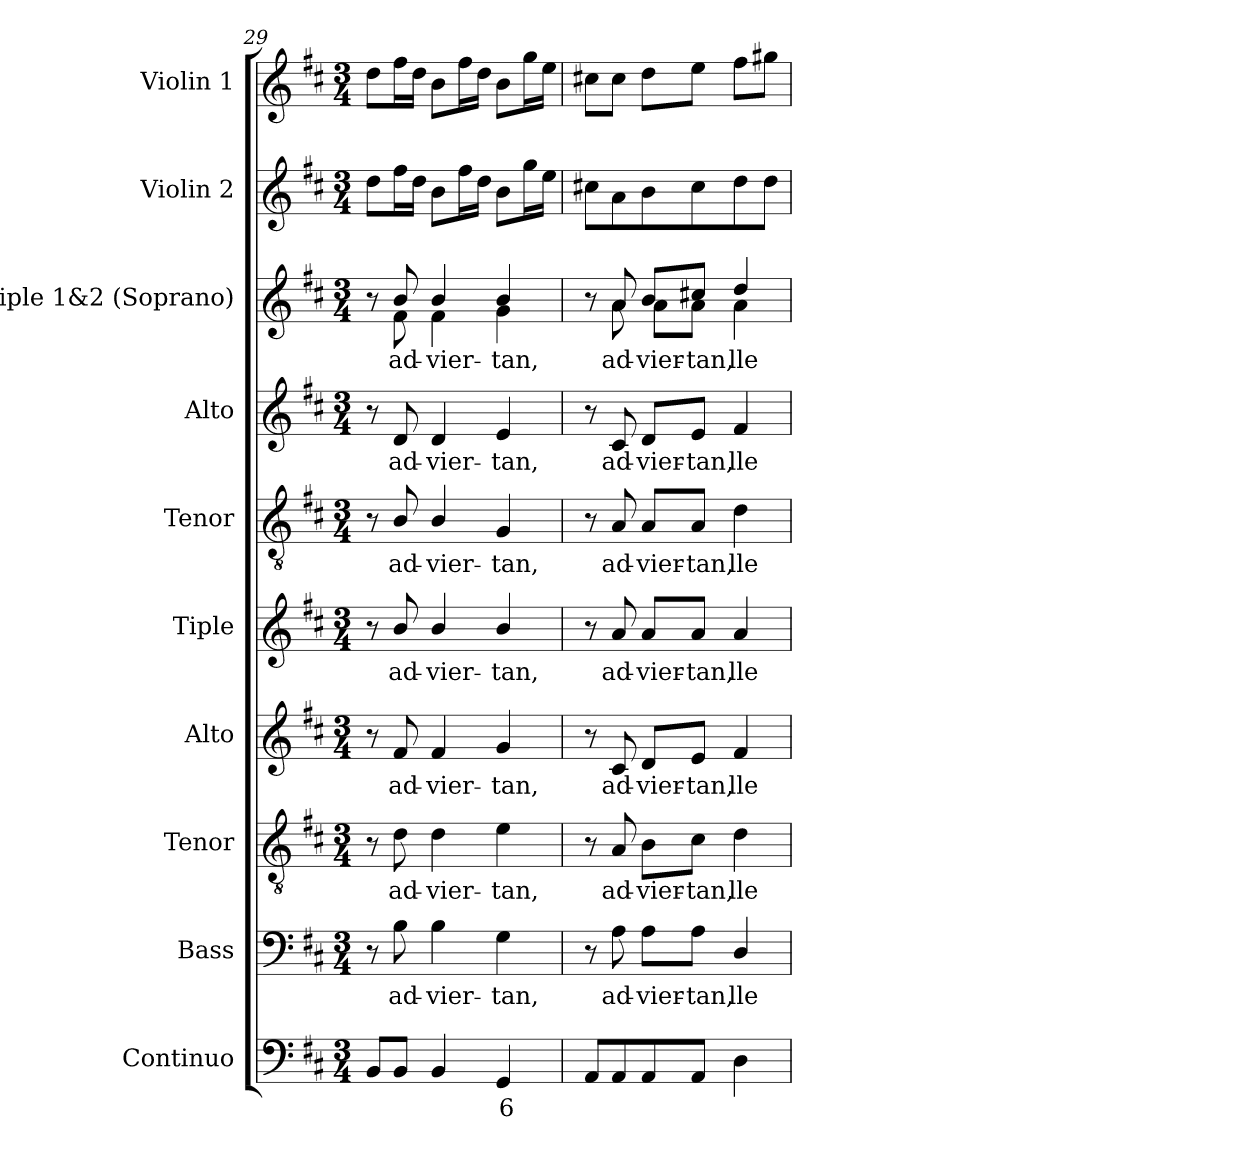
**kern	**text	**kern	**text	**kern	**text	**kern	**text	**kern	**text	**kern	**text	**kern	**text	**kern	**text	**kern	**kern
*part10	*part10	*part9	*part9	*part8	*part8	*part7	*part7	*part6	*part6	*part5	*part5	*part4	*part4	*part3	*part3	*part2	*part1
*staff10	*staff10	*staff9	*staff9	*staff8	*staff8	*staff7	*staff7	*staff6	*staff6	*staff5	*staff5	*staff4	*staff4	*staff3	*staff3	*staff2	*staff1
*I"Continuo	*	*I"Bass	*	*I"Tenor	*	*I"Alto	*	*I"Tiple	*	*I"Tenor	*	*I"Alto	*	*I"Tiple 1&2 (Soprano)	*	*I"Violin 2	*I"Violin 1
*I'Cont.	*	*I'B.	*	*I'T.	*	*I'A.	*	*	*	*I'T.	*	*I'A.	*	*I'S.	*	*I'Vln. 2	*I'Vln. 1
!!LO:PB:g=z
*clefF4	*	*clefF4	*	*clefGv2	*	*clefG2	*	*clefG2	*	*clefGv2	*	*clefG2	*	*clefG2	*	*clefG2	*clefG2
*	*	*	*	*ITrd7c12	*	*	*	*	*	*ITrd7c12	*	*	*	*	*	*	*
*k[f#c#]	*	*k[f#c#]	*	*k[f#c#]	*	*k[f#c#]	*	*k[f#c#]	*	*k[f#c#]	*	*k[f#c#]	*	*k[f#c#]	*	*k[f#c#]	*k[f#c#]
*D:	*	*D:	*	*D:	*	*D:	*	*D:	*	*D:	*	*D:	*	*D:	*	*D:	*D:
*M3/4	*	*M3/4	*	*M3/4	*	*M3/4	*	*M3/4	*	*M3/4	*	*M3/4	*	*M3/4	*	*M3/4	*M3/4
=29	=29	=29	=29	=29	=29	=29	=29	=29	=29	=29	=29	=29	=29	=29	=29	=29	=29
*	*	*	*	*	*	*	*	*	*	*	*	*	*	*^	*	*	*
8BBi/L	.	8r	.	8r	.	8r	.	8r	.	8r	.	8r	.	8r	8ryy	.	8ddi\L	8ddi\L
!	!	!	!LO:LY:b:color=#000000	!	!	!	!	!	!	!	!	!	!	!	!	!	!	!
!	!	!	!	!	!LO:LY:b:color=#000000	!	!	!	!	!	!	!	!	!	!	!	!	!
!	!	!	!	!	!	!	!LO:LY:b:color=#000000	!	!	!	!	!	!	!	!	!	!	!
!	!	!	!	!	!	!	!	!	!LO:LY:b:color=#000000	!	!	!	!	!	!	!	!	!
!	!	!	!	!	!	!	!	!	!	!	!LO:LY:b:color=#000000	!	!	!	!	!	!	!
!	!	!	!	!	!	!	!	!	!	!	!	!	!LO:LY:b:color=#000000	!	!	!	!	!
!	!	!	!	!	!	!	!	!	!	!	!	!	!	!	!	!LO:LY:b:color=#000000	!	!
8BBi/J	.	8Bi\	ad-	8Di\	ad-	8f#i/	ad-	8bi/	ad-	8BBi/	ad-	8di/	ad-	8bi/	8f#i\	ad-	16ff#i\L	16ff#i\L
.	.	.	.	.	.	.	.	.	.	.	.	.	.	.	.	.	16ddi\JJ	16ddi\JJ
!	!	!	!LO:LY:b:color=#000000	!	!	!	!	!	!	!	!	!	!	!	!	!	!	!
!	!	!	!	!	!LO:LY:b:color=#000000	!	!	!	!	!	!	!	!	!	!	!	!	!
!	!	!	!	!	!	!	!LO:LY:b:color=#000000	!	!	!	!	!	!	!	!	!	!	!
!	!	!	!	!	!	!	!	!	!LO:LY:b:color=#000000	!	!	!	!	!	!	!	!	!
!	!	!	!	!	!	!	!	!	!	!	!LO:LY:b:color=#000000	!	!	!	!	!	!	!
!	!	!	!	!	!	!	!	!	!	!	!	!	!LO:LY:b:color=#000000	!	!	!	!	!
!	!	!	!	!	!	!	!	!	!	!	!	!	!	!	!	!LO:LY:b:color=#000000	!	!
4BBi/	.	4Bi\	-vier-	4Di\	-vier-	4f#i/	-vier-	4bi/	-vier-	4BBi/	-vier-	4di/	-vier-	4bi/	4f#i\	-vier-	8bi\L	8bi\L
.	.	.	.	.	.	.	.	.	.	.	.	.	.	.	.	.	16ff#i\L	16ff#i\L
.	.	.	.	.	.	.	.	.	.	.	.	.	.	.	.	.	16ddi\JJ	16ddi\JJ
!	!LO:LY:b:color=#000000	!	!	!	!	!	!	!	!	!	!	!	!	!	!	!	!	!
!	!	!	!LO:LY:b:color=#000000	!	!	!	!	!	!	!	!	!	!	!	!	!	!	!
!	!	!	!	!	!LO:LY:b:color=#000000	!	!	!	!	!	!	!	!	!	!	!	!	!
!	!	!	!	!	!	!	!LO:LY:b:color=#000000	!	!	!	!	!	!	!	!	!	!	!
!	!	!	!	!	!	!	!	!	!LO:LY:b:color=#000000	!	!	!	!	!	!	!	!	!
!	!	!	!	!	!	!	!	!	!	!	!LO:LY:b:color=#000000	!	!	!	!	!	!	!
!	!	!	!	!	!	!	!	!	!	!	!	!	!LO:LY:b:color=#000000	!	!	!	!	!
!	!	!	!	!	!	!	!	!	!	!	!	!	!	!	!	!LO:LY:b:color=#000000	!	!
4GGi/	6	4Gi\	-tan,	4Ei\	-tan,	4gi/	-tan,	4bi/	-tan,	4GGi/	-tan,	4ei/	-tan,	4bi/	4gi\	-tan,	8bi\L	8bi\L
.	.	.	.	.	.	.	.	.	.	.	.	.	.	.	.	.	16ggi\L	16ggi\L
.	.	.	.	.	.	.	.	.	.	.	.	.	.	.	.	.	16eei\JJ	16eei\JJ
=30	=30	=30	=30	=30	=30	=30	=30	=30	=30	=30	=30	=30	=30	=30	=30	=30	=30	=30
8AAi/L	.	8r	.	8r	.	8r	.	8r	.	8r	.	8r	.	8r	8ryy	.	8cc#Xi\L	8cc#Xi\L
!	!	!	!LO:LY:b:color=#000000	!	!	!	!	!	!	!	!	!	!	!	!	!	!	!
!	!	!	!	!	!LO:LY:b:color=#000000	!	!	!	!	!	!	!	!	!	!	!	!	!
!	!	!	!	!	!	!	!LO:LY:b:color=#000000	!	!	!	!	!	!	!	!	!	!	!
!	!	!	!	!	!	!	!	!	!LO:LY:b:color=#000000	!	!	!	!	!	!	!	!	!
!	!	!	!	!	!	!	!	!	!	!	!LO:LY:b:color=#000000	!	!	!	!	!	!	!
!	!	!	!	!	!	!	!	!	!	!	!	!	!LO:LY:b:color=#000000	!	!	!	!	!
!	!	!	!	!	!	!	!	!	!	!	!	!	!	!	!	!LO:LY:b:color=#000000	!	!
8AAi/	.	8Ai\	ad-	8AAi/	ad-	8c#i/	ad-	8ai/	ad-	8AAi/	ad-	8c#i/	ad-	8ai/	8ai\	ad-	8ai\	8cc#i\J
!	!	!	!LO:LY:b:color=#000000	!	!	!	!	!	!	!	!	!	!	!	!	!	!	!
!	!	!	!	!	!LO:LY:b:color=#000000	!	!	!	!	!	!	!	!	!	!	!	!	!
!	!	!	!	!	!	!	!LO:LY:b:color=#000000	!	!	!	!	!	!	!	!	!	!	!
!	!	!	!	!	!	!	!	!	!LO:LY:b:color=#000000	!	!	!	!	!	!	!	!	!
!	!	!	!	!	!	!	!	!	!	!	!LO:LY:b:color=#000000	!	!	!	!	!	!	!
!	!	!	!	!	!	!	!	!	!	!	!	!	!LO:LY:b:color=#000000	!	!	!	!	!
!	!	!	!	!	!	!	!	!	!	!	!	!	!	!	!	!LO:LY:b:color=#000000	!	!
8AAi/	.	8Ai\L	-vier-	8BBi\L	-vier-	8di/L	-vier-	8ai/L	-vier-	8AAi/L	-vier-	8di/L	-vier-	8bi/L	8ai\L	-vier-	8bi\	8ddi\L
!	!	!	!LO:LY:b:color=#000000	!	!	!	!	!	!	!	!	!	!	!	!	!	!	!
!	!	!	!	!	!LO:LY:b:color=#000000	!	!	!	!	!	!	!	!	!	!	!	!	!
!	!	!	!	!	!	!	!LO:LY:b:color=#000000	!	!	!	!	!	!	!	!	!	!	!
!	!	!	!	!	!	!	!	!	!LO:LY:b:color=#000000	!	!	!	!	!	!	!	!	!
!	!	!	!	!	!	!	!	!	!	!	!LO:LY:b:color=#000000	!	!	!	!	!	!	!
!	!	!	!	!	!	!	!	!	!	!	!	!	!LO:LY:b:color=#000000	!	!	!	!	!
!	!	!	!	!	!	!	!	!	!	!	!	!	!	!	!	!LO:LY:b:color=#000000	!	!
8AAi/J	.	8Ai\J	-tan,	8C#i\J	-tan,	8ei/J	-tan,	8ai/J	-tan,	8AAi/J	-tan,	8ei/J	-tan,	8cc#Xi/J	8ai\J	-tan,	8cc#i\	8eei\J
!	!	!	!LO:LY:b:color=#000000	!	!	!	!	!	!	!	!	!	!	!	!	!	!	!
!	!	!	!	!	!LO:LY:b:color=#000000	!	!	!	!	!	!	!	!	!	!	!	!	!
!	!	!	!	!	!	!	!LO:LY:b:color=#000000	!	!	!	!	!	!	!	!	!	!	!
!	!	!	!	!	!	!	!	!	!LO:LY:b:color=#000000	!	!	!	!	!	!	!	!	!
!	!	!	!	!	!	!	!	!	!	!	!LO:LY:b:color=#000000	!	!	!	!	!	!	!
!	!	!	!	!	!	!	!	!	!	!	!	!	!LO:LY:b:color=#000000	!	!	!	!	!
!	!	!	!	!	!	!	!	!	!	!	!	!	!	!	!	!LO:LY:b:color=#000000	!	!
4Di\	.	4Di/	lle-	4Di\	lle-	4f#i/	lle-	4ai/	lle-	4Di\	lle-	4f#i/	lle-	4ddi/	4ai\	lle-	8ddi\	8ff#i\L
.	.	.	.	.	.	.	.	.	.	.	.	.	.	.	.	.	8ddi\J	8gg#Xi\J
*	*	*	*	*	*	*	*	*	*	*	*	*	*	*v	*v	*	*	*
=	=	=	=	=	=	=	=	=	=	=	=	=	=	=	=	=	=
*-	*-	*-	*-	*-	*-	*-	*-	*-	*-	*-	*-	*-	*-	*-	*-	*-	*-
